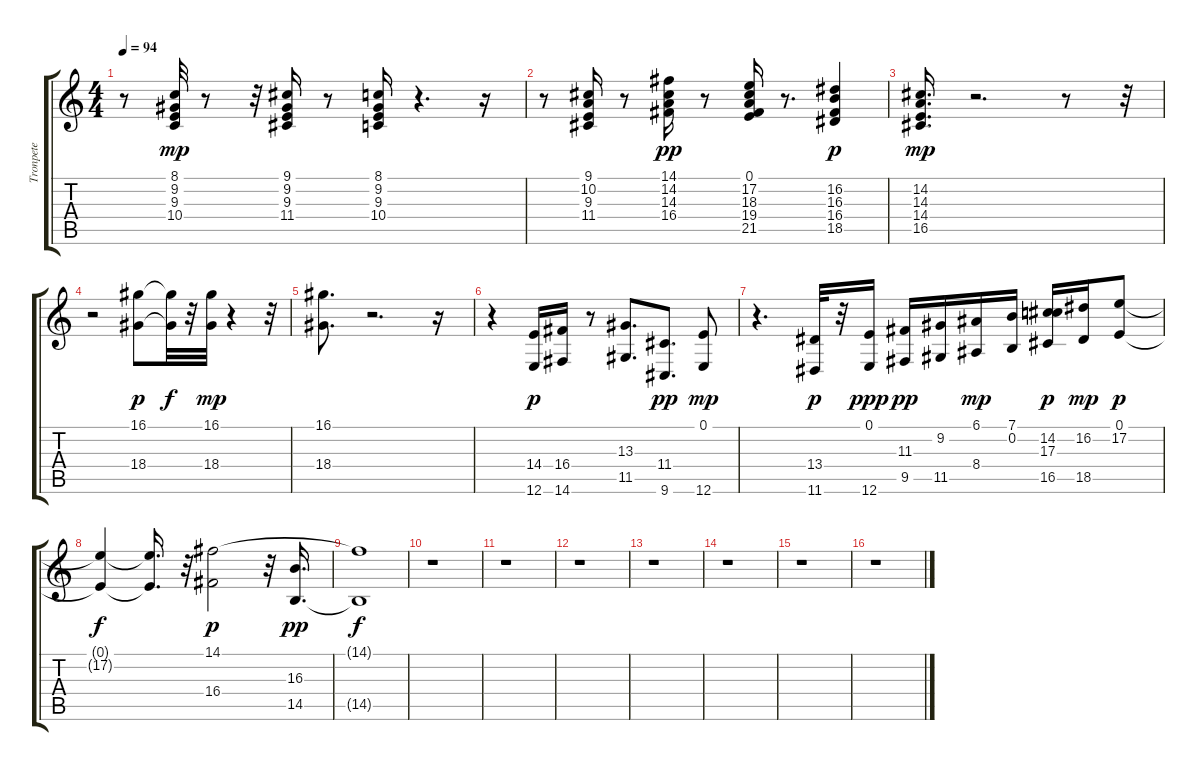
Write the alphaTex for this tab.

\track ("Tronpete" "Tronpete") {instrument brasssection}
\staff {score tabs}
\tuning (E4 B3 G3 D3 A2 E2) {hide}
\ts (4 4)
\tempo 94
\clef g2
\ks c
r.8{dy mp} (8.1 9.2 9.3 10.4).32 r.8 r.32 (9.1 9.2 9.3 11.4).16 r.8 (8.1 9.2 9.3 10.4).16 r.4{d} r.16 |
r.8 (9.1 10.2 9.3 11.4).16 r.8 (14.1 14.2 14.3 16.4).16{dy pp} r.8 (0.1 17.2 18.3 19.4 21.5).16 r.8{d} (16.2 16.3 16.4 18.5).4{dy p} |
(14.2 14.3 14.4 16.5).16{d dy mp} r.2{d} r.8 r.32 |
r.2 (16.1 18.4).8{dy p} (16.1{t} 18.4{t}).32{dy f} r.32 (16.1 18.4).32{dy mp} r.4 r.32 |
(16.1 18.4).8{d} r.2{d} r.16 |
r.4 (14.4 12.6).16{dy p} (16.4 14.6).16 r.8 (13.3 11.5).8{d} (11.4 9.6).8{d dy pp} (0.1 12.6).8{dy mp} |
r.4{d} (13.4 11.6).32{dy p} r.32 (0.1 12.6).16{dy ppp} (11.3 9.5).16{dy pp} (9.2 11.5).16 (6.1 8.4).16{dy mp} (7.1 0.2).16 (14.2 17.3 16.5).16{dy p} (16.2 18.5).16{dy mp} (0.1 17.2).8{dy p} |
(0.1{t} 17.2{t}).4{dy f} (0.1{t} 17.2{t}).16{d} r.32 (14.1 16.4).2{dy p} r.32 (16.3 14.5).16{d dy pp} |
(14.1{t} 14.5{t}).1{dy f} |
r.1 |
r.1 |
r.1 |
r.1 |
r.1 |
r.1 |
r.1
